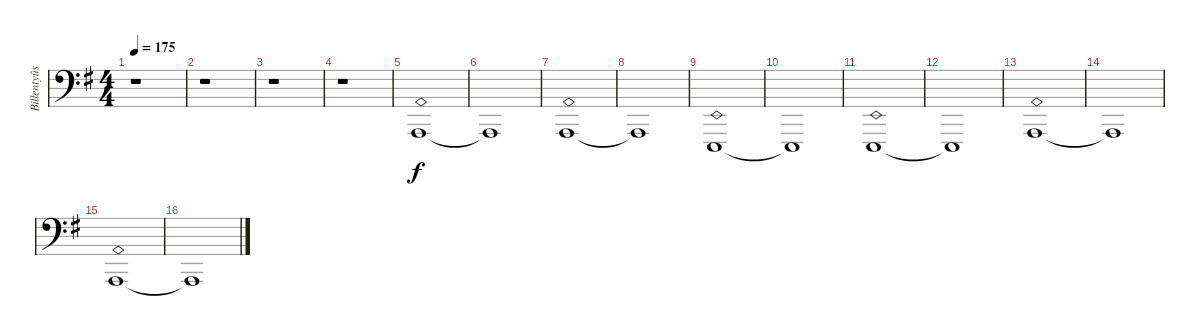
\track ("Billentyûs 2 (Jon Lord)" "Billentyûs") {instrument electricgrandpiano}
\staff {score}
\tuning (C3 G2 D2 A1 E1 B0) {hide}
\ts (4 4)
\tempo 175
\clef f4
\ks g
r.1{dy f} |
r.1 |
r.1 |
r.1 |
0.4{ph 12}.1{instrument electricgrandpiano} |
0.4{t}.1 |
0.4{ph 12}.1 |
0.4{t}.1 |
0.5{ph 12}.1 |
0.5{t}.1 |
0.5{ph 12}.1 |
0.5{t}.1 |
0.4{ph 12}.1 |
0.4{t}.1 |
0.4{ph 12}.1 |
0.4{t}.1
